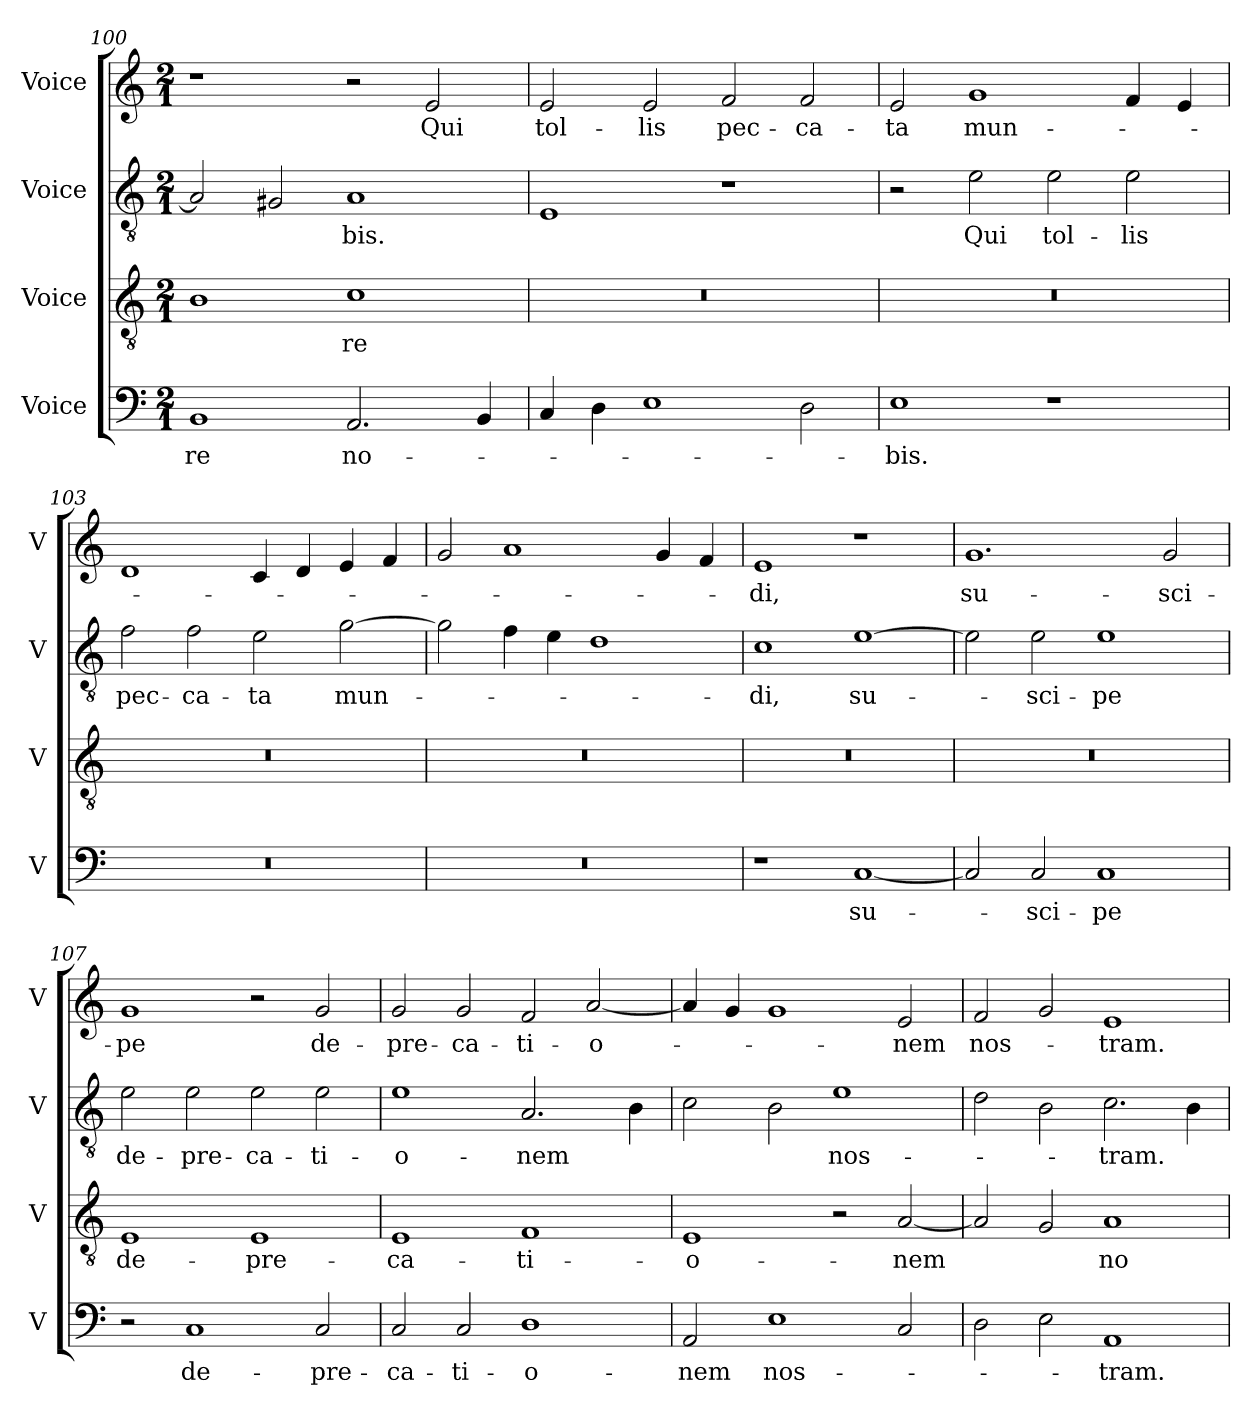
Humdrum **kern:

**kern	**text	**kern	**text	**kern	**text	**kern	**text
*part4	*part4	*part3	*part3	*part2	*part2	*part1	*part1
*staff4	*staff4	*staff3	*staff3	*staff2	*staff2	*staff1	*staff1
*I"Voice	*	*I"Voice	*	*I"Voice	*	*I"Voice	*
*I'V	*	*I'V	*	*I'V	*	*I'V	*
*clefF4	*	*clefGv2	*	*clefGv2	*	*clefG2	*
*k[]	*	*k[]	*	*k[]	*	*k[]	*
*M2/1	*	*M2/1	*	*M2/1	*	*M2/1	*
=100	=100	=100	=100	=100	=100	=100	=100
!	!LO:LY:b	!	!	!	!	!	!
1BB	-re	1B	.	2A/]	.	1r	.
.	.	.	.	2G#X/	.	.	.
!	!LO:LY:b	!	!LO:LY:b	!	!LO:LY:b	!	!
2.AA/	no-	1c	-re	1A	-bis.	2r	.
!	!	!	!	!	!	!	!LO:LY:b
.	.	.	.	.	.	2e/	Qui
4BB/	.	.	.	.	.	.	.
=101	=101	=101	=101	=101	=101	=101	=101
!	!	!	!	!	!	!	!LO:LY:b
4C/	.	0r	.	1E	.	2e/	tol-
4D\	.	.	.	.	.	.	.
!	!	!	!	!	!	!	!LO:LY:b
1E	.	.	.	.	.	2e/	-lis
!	!	!	!	!	!	!	!LO:LY:b
.	.	.	.	1r	.	2f/	pec-
!	!	!	!	!	!	!	!LO:LY:b
2D\	.	.	.	.	.	2f/	-ca-
!!LO:LB:g=z
=102	=102	=102	=102	=102	=102	=102	=102
!	!LO:LY:b	!	!	!	!	!	!LO:LY:b
1E	-bis.	0r	.	2r	.	2e/	-ta
!	!	!	!	!	!LO:LY:b	!	!LO:LY:b
.	.	.	.	2e\	Qui	1g	mun-
!	!	!	!	!	!LO:LY:b	!	!
1r	.	.	.	2e\	tol-	.	.
!	!	!	!	!	!LO:LY:b	!	!
.	.	.	.	2e\	-lis	4f/	.
.	.	.	.	.	.	4e/	.
=103	=103	=103	=103	=103	=103	=103	=103
!	!	!	!	!	!LO:LY:b	!	!
0r	.	0r	.	2f\	pec-	1d	.
!	!	!	!	!	!LO:LY:b	!	!
.	.	.	.	2f\	-ca-	.	.
!	!	!	!	!	!LO:LY:b	!	!
.	.	.	.	2e\	-ta	4c/	.
.	.	.	.	.	.	4d/	.
!	!	!	!	!	!LO:LY:b	!	!
.	.	.	.	[2g\	mun-	4e/	.
.	.	.	.	.	.	4f/	.
=104	=104	=104	=104	=104	=104	=104	=104
0r	.	0r	.	2g\]	.	2g/	.
.	.	.	.	4f\	.	1a	.
.	.	.	.	4e\	.	.	.
.	.	.	.	1d	.	.	.
.	.	.	.	.	.	4g/	.
.	.	.	.	.	.	4f/	.
=105	=105	=105	=105	=105	=105	=105	=105
!	!	!	!	!	!LO:LY:b	!	!LO:LY:b
1r	.	0r	.	1c	-di,	1e	-di,
!	!LO:LY:b	!	!	!	!LO:LY:b	!	!
[1C	su-	.	.	[1e	su-	1r	.
!!LO:PB:g=z
=106	=106	=106	=106	=106	=106	=106	=106
!	!	!	!	!	!	!	!LO:LY:b
2C/]	.	0r	.	2e\]	.	1.g	su-
!	!LO:LY:b	!	!	!	!LO:LY:b	!	!
2C/	-sci-	.	.	2e\	-sci-	.	.
!	!LO:LY:b	!	!	!	!LO:LY:b	!	!
1C	-pe	.	.	1e	-pe	.	.
!	!	!	!	!	!	!	!LO:LY:b
.	.	.	.	.	.	2g/	-sci-
=107	=107	=107	=107	=107	=107	=107	=107
!	!	!	!LO:LY:b	!	!LO:LY:b	!	!LO:LY:b
2r	.	1E	de-	2e\	de-	1g	-pe
!	!LO:LY:b	!	!	!	!LO:LY:b	!	!
1C	de-	.	.	2e\	-pre-	.	.
!	!	!	!LO:LY:b	!	!LO:LY:b	!	!
.	.	1E	-pre-	2e\	-ca-	2r	.
!	!LO:LY:b	!	!	!	!LO:LY:b	!	!LO:LY:b
2C/	-pre-	.	.	2e\	-ti-	2g/	de-
=108	=108	=108	=108	=108	=108	=108	=108
!	!LO:LY:b	!	!LO:LY:b	!	!LO:LY:b	!	!LO:LY:b
2C/	-ca-	1E	-ca-	1e	-o-	2g/	-pre-
!	!LO:LY:b	!	!	!	!	!	!LO:LY:b
2C/	-ti-	.	.	.	.	2g/	-ca-
!	!LO:LY:b	!	!LO:LY:b	!	!LO:LY:b	!	!LO:LY:b
1D	-o-	1F	-ti-	2.A/	-nem	2f/	-ti-
!	!	!	!	!	!	!	!LO:LY:b
.	.	.	.	.	.	[2a/	-o-
.	.	.	.	4B\	.	.	.
=109	=109	=109	=109	=109	=109	=109	=109
!	!LO:LY:b	!	!LO:LY:b	!	!	!	!
2AA/	-nem	1E	-o-	2c\	.	4a/]	.
.	.	.	.	.	.	4g/	.
!	!LO:LY:b	!	!	!	!	!	!
1E	nos-	.	.	2B\	.	1g	.
!	!	!	!	!	!LO:LY:b	!	!
.	.	2r	.	1e	nos-	.	.
!	!	!	!LO:LY:b	!	!	!	!LO:LY:b
2C/	.	[2A/	-nem	.	.	2e/	-nem
!!LO:LB:g=z
=110	=110	=110	=110	=110	=110	=110	=110
!	!	!	!	!	!	!	!LO:LY:b
2D\	.	2A/]	.	2d\	.	2f/	nos-
2E\	.	2G/	.	2B\	.	2g/	.
!	!LO:LY:b	!	!LO:LY:b	!	!LO:LY:b	!	!LO:LY:b
1AA	-tram.	1A	no-	2.c\	-tram.	1e	-tram.
.	.	.	.	4B\	.	.	.
=	=	=	=	=	=	=	=
*-	*-	*-	*-	*-	*-	*-	*-
